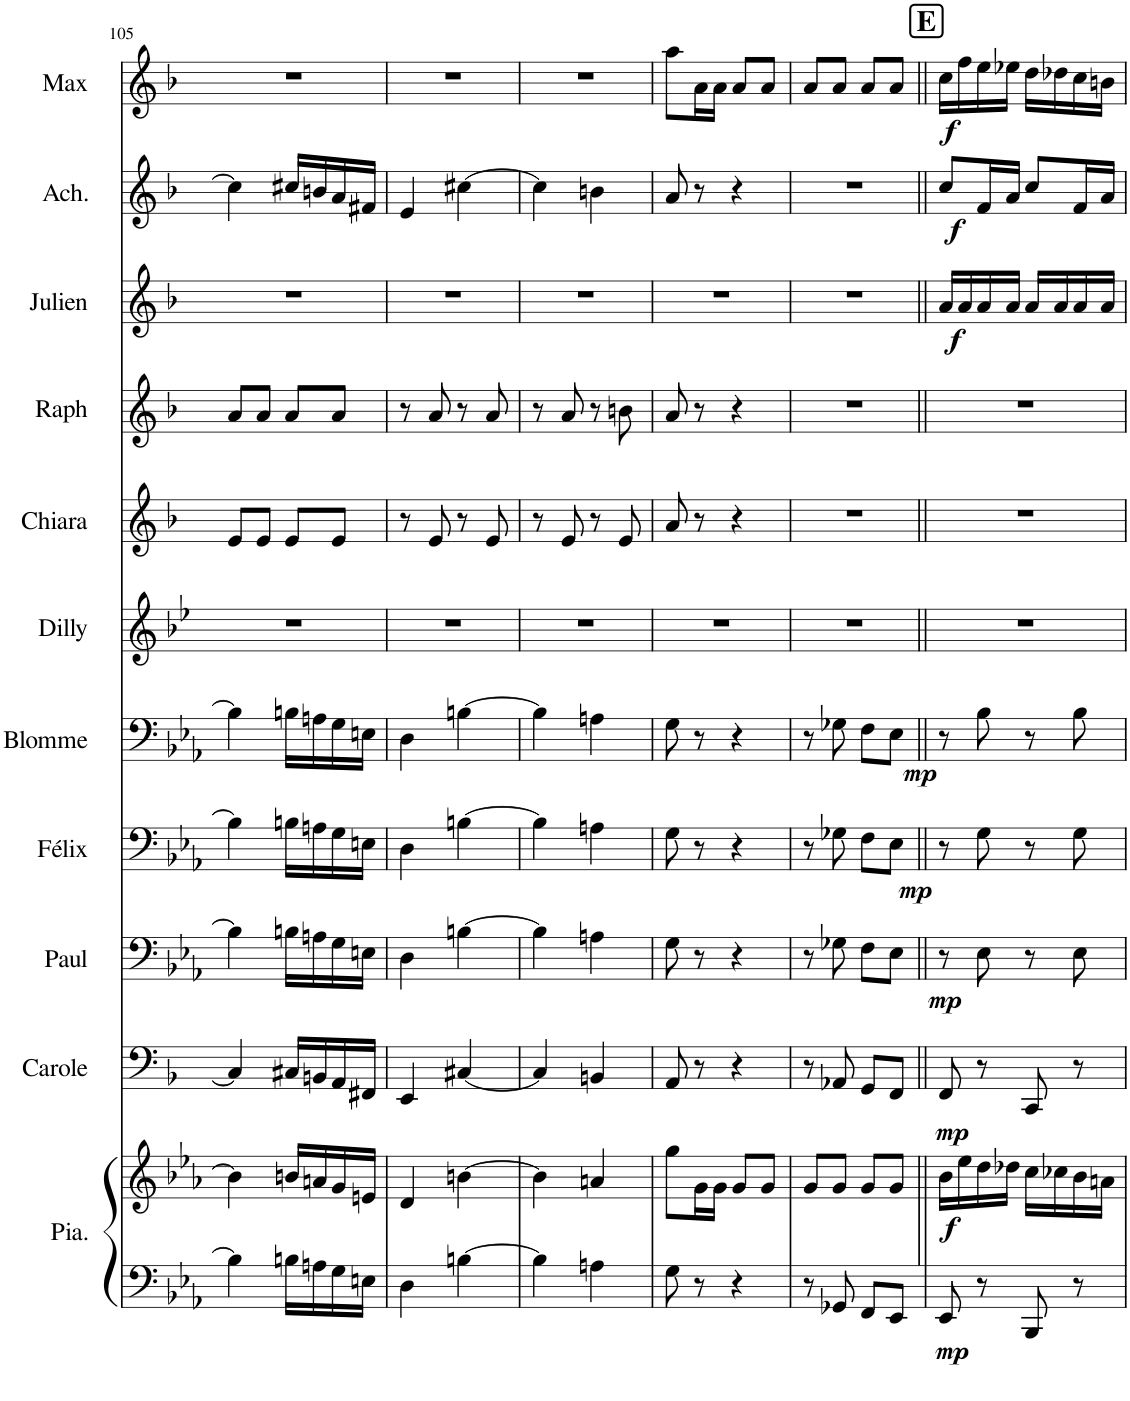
**kern	**kern	**dynam	**kern	**dynam	**kern	**dynam	**kern	**dynam	**kern	**dynam	**kern	**kern	**kern	**kern	**dynam	**kern	**dynam	**kern	**dynam
*part11	*part11	*part11	*part10	*part10	*part9	*part9	*part8	*part8	*part7	*part7	*part6	*part5	*part4	*part3	*part3	*part2	*part2	*part1	*part1
*staff12	*staff11	*staff11/12	*staff10	*staff10	*staff9	*staff9	*staff8	*staff8	*staff7	*staff7	*staff6	*staff5	*staff4	*staff3	*staff3	*staff2	*staff2	*staff1	*staff1
*I"Piano	*	*	*I"Carole	*	*I"Paul	*	*I"Félix	*	*I"Blomme	*	*I"Dilly	*I"Chiara	*I"Raphaël	*I"Frou-Frou	*	*I"Achille	*	*I"Maxime	*
*I'Pia.	*	*	*I'Carole	*	*I'Paul	*	*I'Félix	*	*I'Blomme	*	*I'Dilly	*I'Chiara	*I'Raph	*	*	*I'Ach.	*	*I'Max	*
!!LO:PB:g=z
*clefF4	*clefG2	*	*clefF4	*	*clefF4	*	*clefF4	*	*clefF4	*	*clefG2	*clefG2	*clefG2	*clefG2	*	*clefG2	*	*clefG2	*
*	*	*	*Trd1c2	*	*	*	*	*	*	*	*Trd4c7	*Trd1c2	*Trd1c2	*Trd1c2	*	*Trd1c2	*	*Trd1c2	*
*k[b-e-a-]	*k[b-e-a-]	*	*k[b-]	*	*k[b-e-a-]	*	*k[b-e-a-]	*	*k[b-e-a-]	*	*k[b-e-]	*k[b-]	*k[b-]	*k[b-]	*	*k[b-]	*	*k[b-]	*
*M2/4	*M2/4	*	*M2/4	*	*M2/4	*	*M2/4	*	*M2/4	*	*M2/4	*M2/4	*M2/4	*M2/4	*	*M2/4	*	*M2/4	*
=105	=105	=105	=105	=105	=105	=105	=105	=105	=105	=105	=105	=105	=105	=105	=105	=105	=105	=105	=105
4B\]	4b\]	.	4C#/]	.	4B\]	.	4B\]	.	4B\]	.	2r	8e/L	8a/L	2r	.	4cc#\]	.	2r	.
.	.	.	.	.	.	.	.	.	.	.	.	8e/J	8a/J	.	.	.	.	.	.
16Bn\LL	16bn/LL	.	16C#X/LL	.	16Bn\LL	.	16Bn\LL	.	16Bn\LL	.	.	8e/L	8a/L	.	.	16cc#X/LL	.	.	.
16An\	16an/	.	16BBn/	.	16An\	.	16An\	.	16An\	.	.	.	.	.	.	16bn/	.	.	.
16G\	16g/	.	16AA/	.	16G\	.	16G\	.	16G\	.	.	8e/J	8a/J	.	.	16a/	.	.	.
16En\JJ	16en/JJ	.	16FF#X/JJ	.	16En\JJ	.	16En\JJ	.	16En\JJ	.	.	.	.	.	.	16f#X/JJ	.	.	.
=106	=106	=106	=106	=106	=106	=106	=106	=106	=106	=106	=106	=106	=106	=106	=106	=106	=106	=106	=106
4D\	4d/	.	4EE/	.	4D\	.	4D\	.	4D\	.	2r	8r	8r	2r	.	4e/	.	2r	.
.	.	.	.	.	.	.	.	.	.	.	.	8e/	8a/	.	.	.	.	.	.
[4Bn\	[4bn\	.	[4C#X/	.	[4Bn\	.	[4Bn\	.	[4Bn\	.	.	8r	8r	.	.	[4cc#X\	.	.	.
.	.	.	.	.	.	.	.	.	.	.	.	8e/	8a/	.	.	.	.	.	.
=107	=107	=107	=107	=107	=107	=107	=107	=107	=107	=107	=107	=107	=107	=107	=107	=107	=107	=107	=107
4B\]	4b\]	.	4C#/]	.	4B\]	.	4B\]	.	4B\]	.	2r	8r	8r	2r	.	4cc#\]	.	2r	.
.	.	.	.	.	.	.	.	.	.	.	.	8e/	8a/	.	.	.	.	.	.
4An\	4an/	.	4BBn/	.	4An\	.	4An\	.	4An\	.	.	8r	8r	.	.	4bn\	.	.	.
.	.	.	.	.	.	.	.	.	.	.	.	8e/	8bn\	.	.	.	.	.	.
=108	=108	=108	=108	=108	=108	=108	=108	=108	=108	=108	=108	=108	=108	=108	=108	=108	=108	=108	=108
8G\	8gg\L	.	8AA/	.	8G\	.	8G\	.	8G\	.	2r	8a/	8a/	2r	.	8a/	.	8aa\L	.
8r	16g\L	.	8r	.	8r	.	8r	.	8r	.	.	8r	8r	.	.	8r	.	16a\L	.
.	16g\JJ	.	.	.	.	.	.	.	.	.	.	.	.	.	.	.	.	16a\JJ	.
4r	8g/L	.	4r	.	4r	.	4r	.	4r	.	.	4r	4r	.	.	4r	.	8a/L	.
.	8g/J	.	.	.	.	.	.	.	.	.	.	.	.	.	.	.	.	8a/J	.
=109	=109	=109	=109	=109	=109	=109	=109	=109	=109	=109	=109	=109	=109	=109	=109	=109	=109	=109	=109
8r	8g/L	.	8r	.	8r	.	8r	.	8r	.	2r	2r	2r	2r	.	2r	.	8a/L	.
8GG-X/	8g/J	.	8AA-X/	.	8G-X\	.	8G-X\	.	8G-X\	.	.	.	.	.	.	.	.	8a/J	.
8FF/L	8g/L	.	8GG/L	.	8F\L	.	8F\L	.	8F\L	.	.	.	.	.	.	.	.	8a/L	.
8EE-/J	8g/J	.	8FF/J	.	8E-\J	.	8E-\J	.	8E-\J	.	.	.	.	.	.	.	.	8a/J	.
!!LO:REH:place=s1:a:B:cj:fs=14:t=E
=110||	=110||	=110||	=110||	=110||	=110||	=110||	=110||	=110||	=110||	=110||	=110||	=110||	=110||	=110||	=110||	=110||	=110||	=110||	=110||
!	!	!LO:DY:b=2	!	!	!	!	!	!	!	!	!	!	!	!	!	!	!	!	!
!	!	!LO:DY:n=1:b	!	!LO:DY:b	!	!LO:DY:b	!	!	!	!	!	!	!	!	!LO:DY:b	!	!LO:DY:b	!	!LO:DY:b
8EE-/	16b-\LL	mp f	8FF/	mp	8r	mp	8r	.	8r	.	2r	2r	2r	16a/LL	f	8cc/L	f	16cc\LL	f
.	16ee-\	.	.	.	.	.	.	.	.	.	.	.	.	16a/	.	.	.	16ff\	.
!	!	!	!	!	!	!	!	!LO:DY:b	!	!LO:DY:b	!	!	!	!	!	!	!	!	!
8r	16dd\	.	8r	.	8E-\	.	8G\	mp	8B-\	mp	.	.	.	16a/	.	16f/L	.	16ee\	.
.	16dd-X\JJ	.	.	.	.	.	.	.	.	.	.	.	.	16a/JJ	.	16a/JJ	.	16ee-X\JJ	.
8BBB-/	16cc\LL	.	8CC/	.	8r	.	8r	.	8r	.	.	.	.	16a/LL	.	8cc/L	.	16dd\LL	.
.	16cc-X\	.	.	.	.	.	.	.	.	.	.	.	.	16a/	.	.	.	16dd-X\	.
8r	16b-\	.	8r	.	8E-\	.	8G\	.	8B-\	.	.	.	.	16a/	.	16f/L	.	16cc\	.
.	16an\JJ	.	.	.	.	.	.	.	.	.	.	.	.	16a/JJ	.	16a/JJ	.	16bn\JJ	.
=	=	=	=	=	=	=	=	=	=	=	=	=	=	=	=	=	=	=	=
*-	*-	*-	*-	*-	*-	*-	*-	*-	*-	*-	*-	*-	*-	*-	*-	*-	*-	*-	*-
